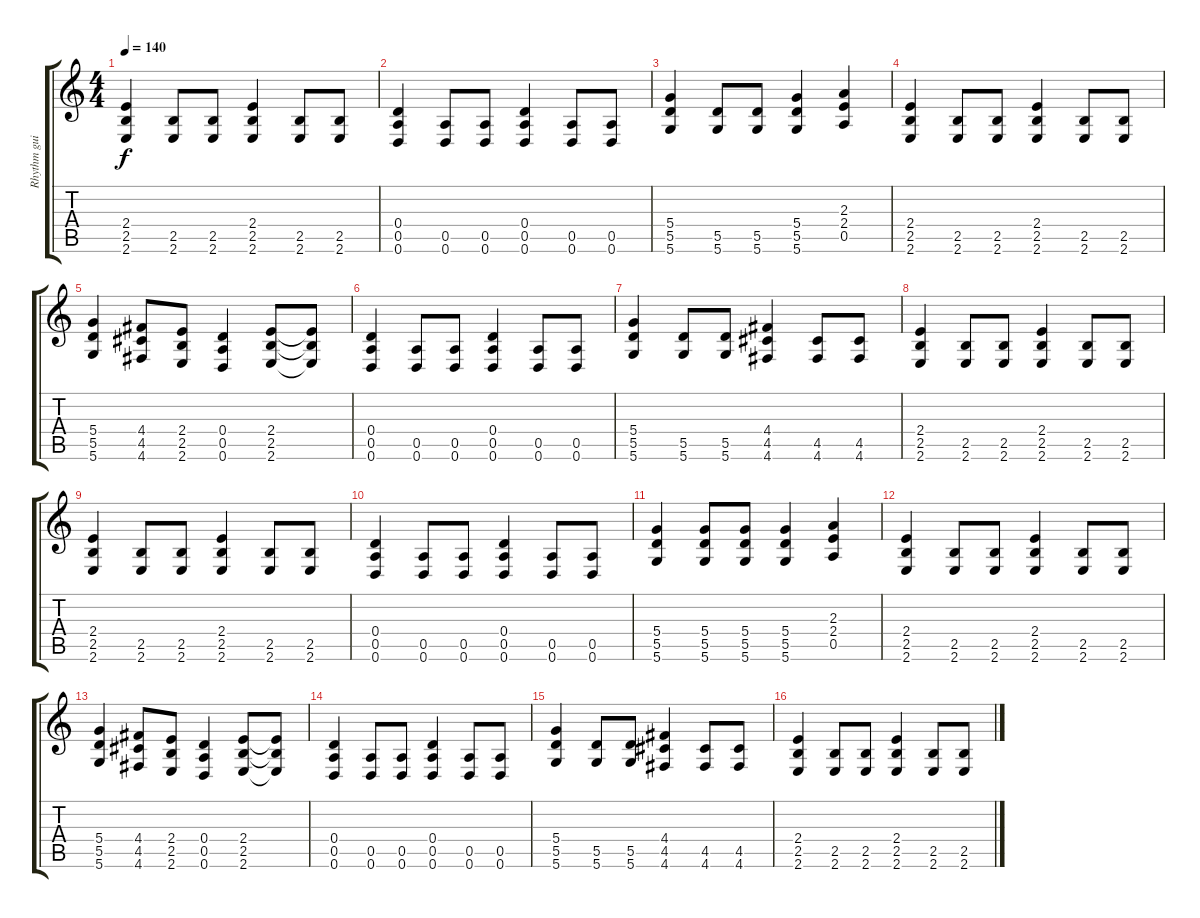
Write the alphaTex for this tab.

\track ("Rhythm guitar" "Rhythm gui") {instrument distortionguitar}
\staff {score tabs}
\tuning (E4 B3 G3 D3 A2 D2) {hide}
\ts (4 4)
\tempo 140
\clef g2
\ks c
(2.4 2.5 2.6).4{dy f} (2.5 2.6).8 (2.5 2.6).8 (2.4 2.5 2.6).4 (2.5 2.6).8 (2.5 2.6).8 |
(0.4 0.5 0.6).4 (0.5 0.6).8 (0.5 0.6).8 (0.4 0.5 0.6).4 (0.5 0.6).8 (0.5 0.6).8 |
(5.4 5.5 5.6).4 (5.5 5.6).8 (5.5 5.6).8 (5.4 5.5 5.6).4 (2.3 2.4 0.5).4 |
(2.4 2.5 2.6).4 (2.5 2.6).8 (2.5 2.6).8 (2.4 2.5 2.6).4 (2.5 2.6).8 (2.5 2.6).8 |
(5.4 5.5 5.6).4 (4.4 4.5 4.6).8 (2.4 2.5 2.6).8 (0.4 0.5 0.6).4 (2.4 2.5 2.6).8 (2.4{t} 2.5{t} 2.6{t}).8 |
(0.4 0.5 0.6).4 (0.5 0.6).8 (0.5 0.6).8 (0.4 0.5 0.6).4 (0.5 0.6).8 (0.5 0.6).8 |
(5.4 5.5 5.6).4 (5.5 5.6).8 (5.5 5.6).8 (4.4 4.5 4.6).4 (4.5 4.6).8 (4.5 4.6).8 |
(2.4 2.5 2.6).4 (2.5 2.6).8 (2.5 2.6).8 (2.4 2.5 2.6).4 (2.5 2.6).8 (2.5 2.6).8 |
(2.4 2.5 2.6).4 (2.5 2.6).8 (2.5 2.6).8 (2.4 2.5 2.6).4 (2.5 2.6).8 (2.5 2.6).8 |
(0.4 0.5 0.6).4 (0.5 0.6).8 (0.5 0.6).8 (0.4 0.5 0.6).4 (0.5 0.6).8 (0.5 0.6).8 |
(5.4 5.5 5.6).4 (5.4 5.5 5.6).8 (5.4 5.5 5.6).8 (5.4 5.5 5.6).4 (2.3 2.4 0.5).4 |
(2.4 2.5 2.6).4 (2.5 2.6).8 (2.5 2.6).8 (2.4 2.5 2.6).4 (2.5 2.6).8 (2.5 2.6).8 |
(5.4 5.5 5.6).4 (4.4 4.5 4.6).8 (2.4 2.5 2.6).8 (0.4 0.5 0.6).4 (2.4 2.5 2.6).8 (2.4{t} 2.5{t} 2.6{t}).8 |
(0.4 0.5 0.6).4 (0.5 0.6).8 (0.5 0.6).8 (0.4 0.5 0.6).4 (0.5 0.6).8 (0.5 0.6).8 |
(5.4 5.5 5.6).4 (5.5 5.6).8 (5.5 5.6).8 (4.4 4.5 4.6).4 (4.5 4.6).8 (4.5 4.6).8 |
(2.4 2.5 2.6).4 (2.5 2.6).8 (2.5 2.6).8 (2.4 2.5 2.6).4 (2.5 2.6).8 (2.5 2.6).8
